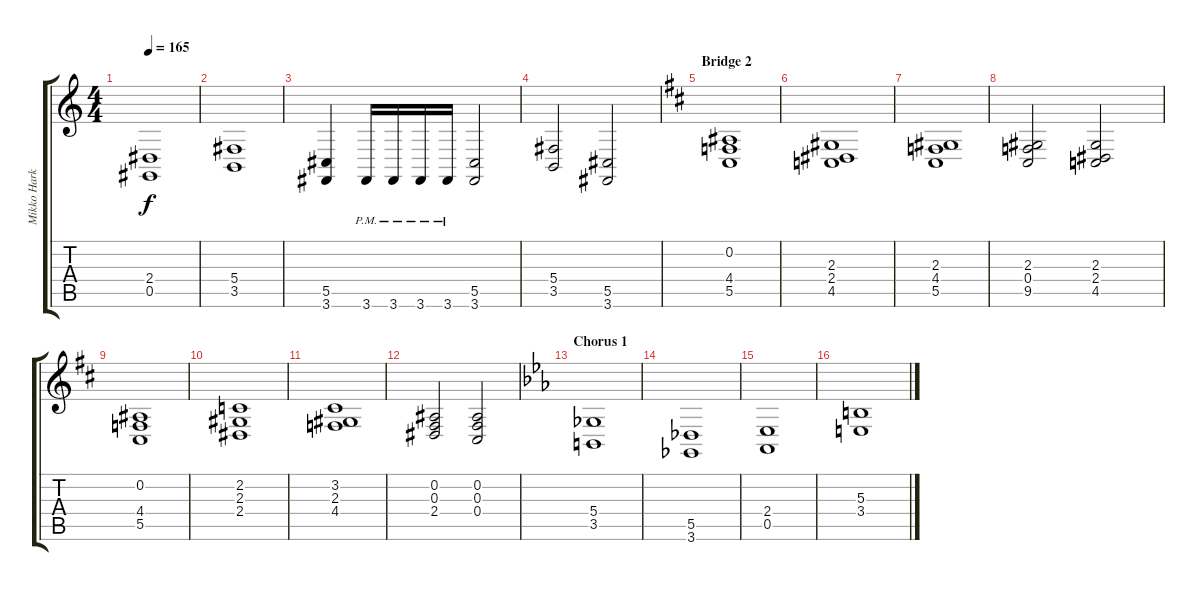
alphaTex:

\track ("Mikko Harkin RH" "Mikko Hark") {instrument harpsichord}
\staff {score tabs}
\tuning (Eb4 Bb3 Gb3 Db3 Ab2 Eb2) {hide}
\ts (4 4)
\tempo 165
\clef g2
\ks aminor
(2.4 0.5).1{dy f} |
(5.4 3.5).1 |
(5.5 3.6).4 3.6{pm}.16 3.6{pm}.16 3.6{pm}.16 3.6{pm}.16 (5.5 3.6).2 |
(5.4 3.5).2 (5.5 3.6).2 |
\section ("" "Bridge 2")
\ks bminor
(0.2 4.4 5.5).1{volume 12 instrument stringensemble1} |
(2.3 2.4 4.5).1 |
(2.3 4.4 5.5).1 |
(2.3 0.4 9.5).2 (2.3 2.4 4.5).2 |
(0.2 4.4 5.5).1 |
(2.2 2.3 2.4).1 |
(3.2 2.3 4.4).1 |
(0.2 0.3 2.4).2 (0.2 0.3 0.4).2 |
\section ("" "Chorus 1")
\ks cminor
(5.4 3.5).1{volume 12} |
(5.5 3.6).1 |
(2.4 0.5).1 |
(5.3 3.4).1
